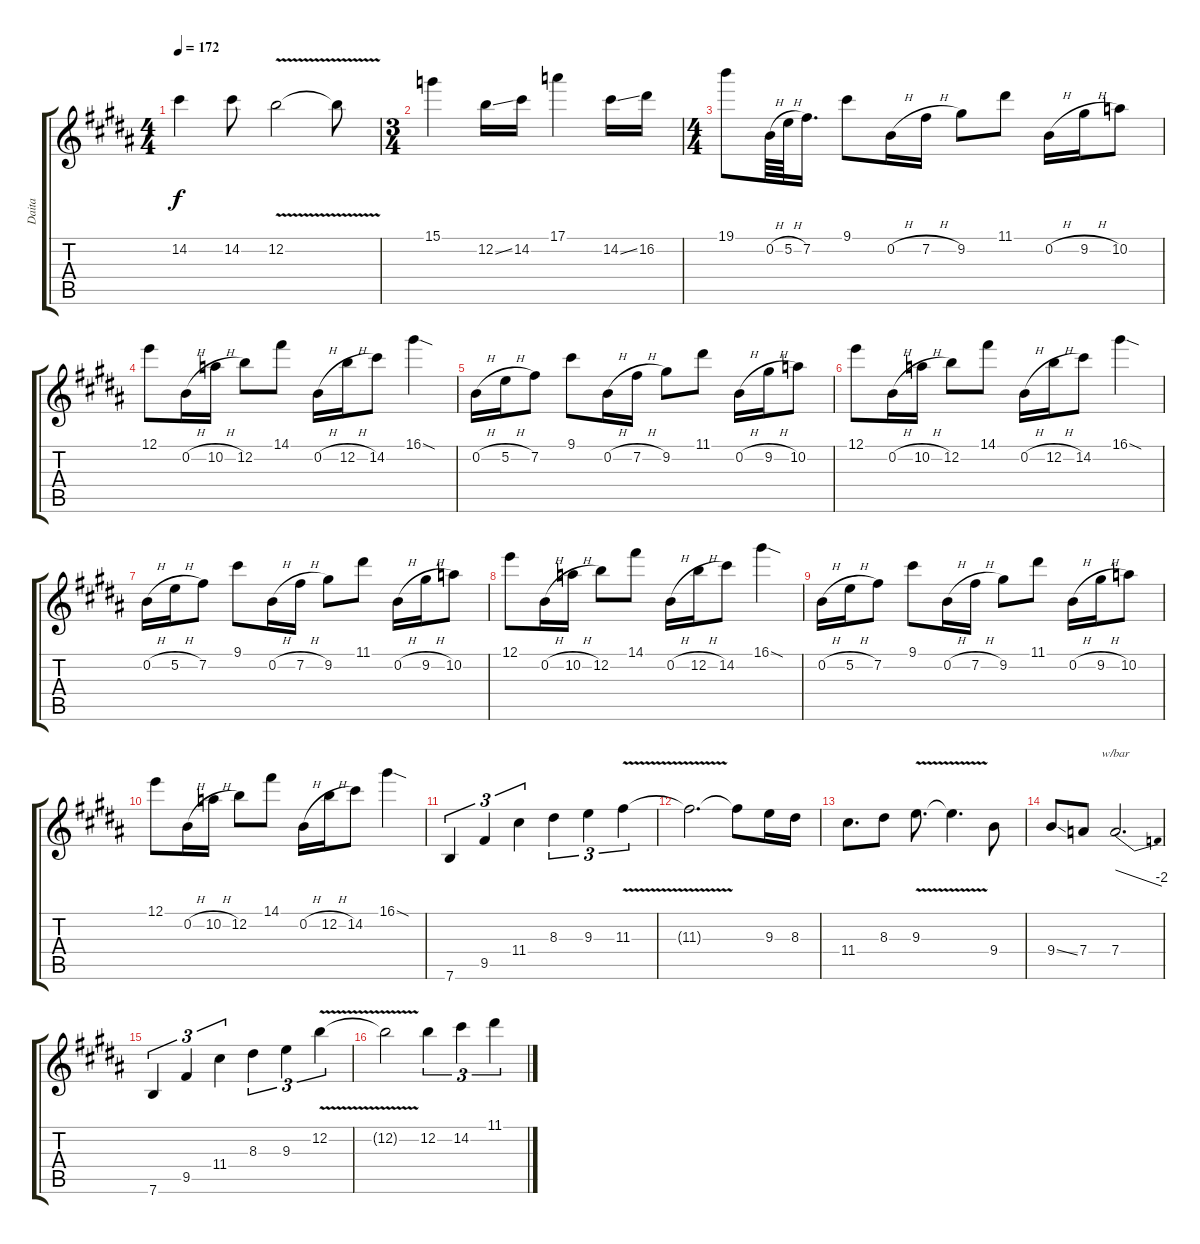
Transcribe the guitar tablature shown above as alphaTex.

\track ("Daita" "Daita") {instrument distortionguitar}
\staff {score tabs}
\tuning (E4 B3 G3 D3 A2 E2) {hide}
\ts (4 4)
\tempo 172
\clef g2
\ks b
14.2{t}.4{dy f} 14.2.8 12.2{v}.2 12.2{t}.8 |
\ts (3 4)
15.1.4 12.2{ss}.16 14.2.16 17.1.4 14.2{ss}.16 16.2.16 |
\ts (4 4)
19.1.8 0.2{h}.64 5.2{h}.64 7.2.16{d} 9.1.8 0.2{h}.16 7.2{h}.16 9.2.8 11.1.8 0.2{h}.16 9.2{h}.16 10.2.8 |
12.1.8 0.2{h}.16 10.2{h}.16 12.2.8 14.1.8 0.2{h}.16 12.2{h}.16 14.2.8 16.1{sod}.4 |
0.2{h}.16 5.2{h}.16 7.2.8 9.1.8 0.2{h}.16 7.2{h}.16 9.2.8 11.1.8 0.2{h}.16 9.2{h}.16 10.2.8 |
12.1.8 0.2{h}.16 10.2{h}.16 12.2.8 14.1.8 0.2{h}.16 12.2{h}.16 14.2.8 16.1{sod}.4 |
0.2{h}.16 5.2{h}.16 7.2.8 9.1.8 0.2{h}.16 7.2{h}.16 9.2.8 11.1.8 0.2{h}.16 9.2{h}.16 10.2.8 |
12.1.8 0.2{h}.16 10.2{h}.16 12.2.8 14.1.8 0.2{h}.16 12.2{h}.16 14.2.8 16.1{sod}.4 |
0.2{h}.16 5.2{h}.16 7.2.8 9.1.8 0.2{h}.16 7.2{h}.16 9.2.8 11.1.8 0.2{h}.16 9.2{h}.16 10.2.8 |
12.1.8 0.2{h}.16 10.2{h}.16 12.2.8 14.1.8 0.2{h}.16 12.2{h}.16 14.2.8 16.1{sod}.4 |
7.6.4{tu (3 2)} 9.5.4{tu (3 2)} 11.4.4{tu (3 2)} 8.3.4{tu (3 2)} 9.3.4{tu (3 2)} 11.3{v}.4{tu (3 2)} |
11.3{t}.2{d} 11.3{t}.8 9.3.16 8.3.16 |
11.4.8{d} 8.3.8 9.3{v}.8{d} 9.3{t}.4{d} 9.4.8 |
9.4{ss}.8 7.4.8 7.4.2{d tbe (dive default 0 0 60 -8)} |
7.6.4{tu (3 2)} 9.5.4{tu (3 2)} 11.4.4{tu (3 2)} 8.3.4{tu (3 2)} 9.3.4{tu (3 2)} 12.2{v}.4{tu (3 2)} |
12.2{t}.2 12.2.4{tu (3 2)} 14.2.4{tu (3 2)} 11.1.4{tu (3 2)}
